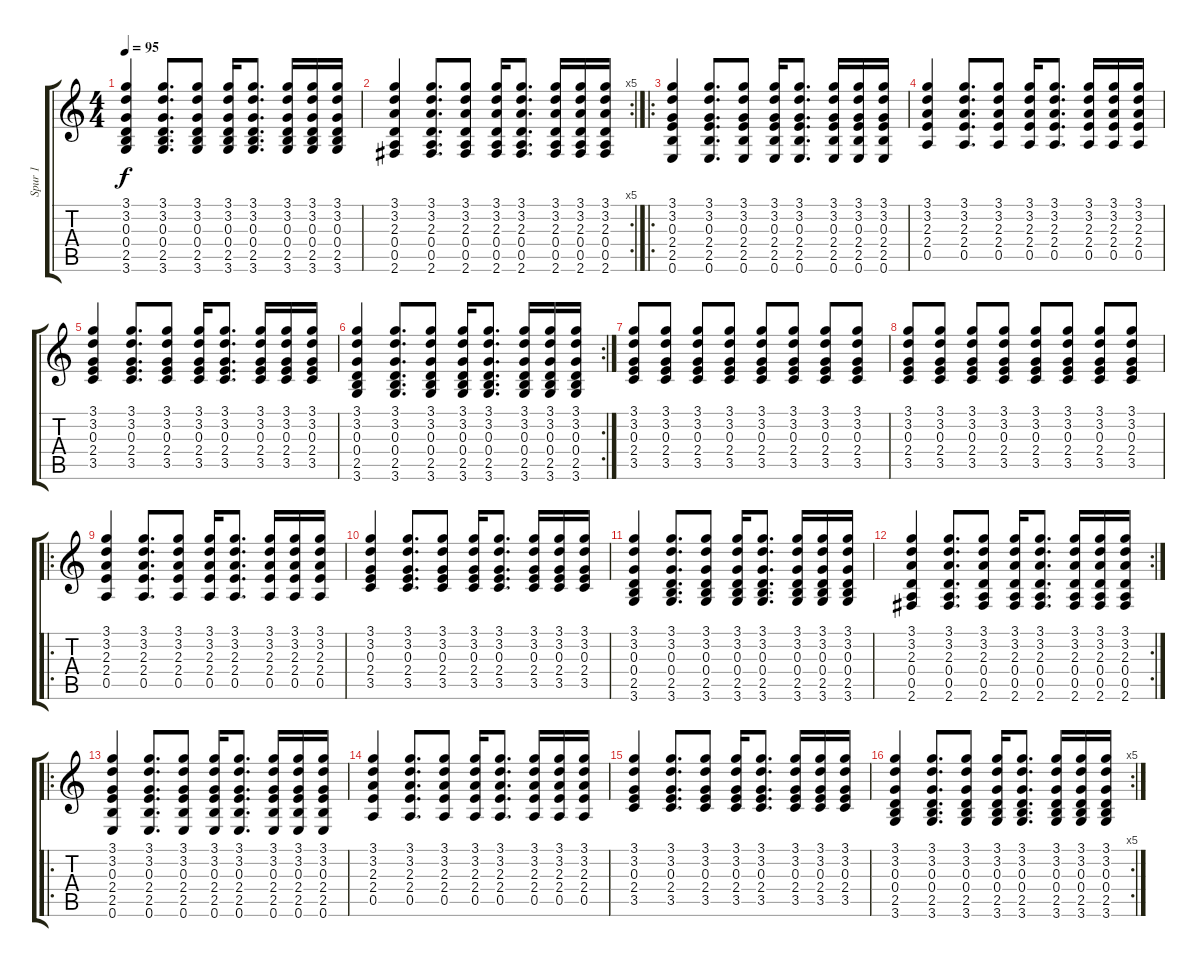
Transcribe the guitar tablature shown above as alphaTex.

\track ("Spur 1" "Spur 1") {instrument acousticguitarsteel}
\staff {score tabs}
\tuning (E4 B3 G3 D3 A2 E2) {hide}
\ts (4 4)
\tempo 95
\clef g2
\ks c
(3.1 3.2 0.3 0.4 2.5 3.6).4{dy f} (3.1 3.2 0.3 0.4 2.5 3.6).8{d} (3.1 3.2 0.3 0.4 2.5 3.6).8 (3.1 3.2 0.3 0.4 2.5 3.6).16 (3.1 3.2 0.3 0.4 2.5 3.6).8{d} (3.1 3.2 0.3 0.4 2.5 3.6).16 (3.1 3.2 0.3 0.4 2.5 3.6).16 (3.1 3.2 0.3 0.4 2.5 3.6).16 |
\rc 5
(3.1 3.2 2.3 0.4 0.5 2.6).4 (3.1 3.2 2.3 0.4 0.5 2.6).8{d} (3.1 3.2 2.3 0.4 0.5 2.6).8 (3.1 3.2 2.3 0.4 0.5 2.6).16 (3.1 3.2 2.3 0.4 0.5 2.6).8{d} (3.1 3.2 2.3 0.4 0.5 2.6).16 (3.1 3.2 2.3 0.4 0.5 2.6).16 (3.1 3.2 2.3 0.4 0.5 2.6).16 |
\ro
(3.1 3.2 0.3 2.4 2.5 0.6).4 (3.1 3.2 0.3 2.4 2.5 0.6).8{d} (3.1 3.2 0.3 2.4 2.5 0.6).8 (3.1 3.2 0.3 2.4 2.5 0.6).16 (3.1 3.2 0.3 2.4 2.5 0.6).8{d} (3.1 3.2 0.3 2.4 2.5 0.6).16 (3.1 3.2 0.3 2.4 2.5 0.6).16 (3.1 3.2 0.3 2.4 2.5 0.6).16 |
(3.1 3.2 2.3 2.4 0.5).4 (3.1 3.2 2.3 2.4 0.5).8{d} (3.1 3.2 2.3 2.4 0.5).8 (3.1 3.2 2.3 2.4 0.5).16 (3.1 3.2 2.3 2.4 0.5).8{d} (3.1 3.2 2.3 2.4 0.5).16 (3.1 3.2 2.3 2.4 0.5).16 (3.1 3.2 2.3 2.4 0.5).16 |
(3.1 3.2 0.3 2.4 3.5).4 (3.1 3.2 0.3 2.4 3.5).8{d} (3.1 3.2 0.3 2.4 3.5).8 (3.1 3.2 0.3 2.4 3.5).16 (3.1 3.2 0.3 2.4 3.5).8{d} (3.1 3.2 0.3 2.4 3.5).16 (3.1 3.2 0.3 2.4 3.5).16 (3.1 3.2 0.3 2.4 3.5).16 |
\rc 2
(3.1 3.2 0.3 0.4 2.5 3.6).4 (3.1 3.2 0.3 0.4 2.5 3.6).8{d} (3.1 3.2 0.3 0.4 2.5 3.6).8 (3.1 3.2 0.3 0.4 2.5 3.6).16 (3.1 3.2 0.3 0.4 2.5 3.6).8{d} (3.1 3.2 0.3 0.4 2.5 3.6).16 (3.1 3.2 0.3 0.4 2.5 3.6).16 (3.1 3.2 0.3 0.4 2.5 3.6).16 |
(3.1 3.2 0.3 2.4 3.5).8 (3.1 3.2 0.3 2.4 3.5).8 (3.1 3.2 0.3 2.4 3.5).8 (3.1 3.2 0.3 2.4 3.5).8 (3.1 3.2 0.3 2.4 3.5).8 (3.1 3.2 0.3 2.4 3.5).8 (3.1 3.2 0.3 2.4 3.5).8 (3.1 3.2 0.3 2.4 3.5).8 |
(3.1 3.2 0.3 2.4 3.5).8 (3.1 3.2 0.3 2.4 3.5).8 (3.1 3.2 0.3 2.4 3.5).8 (3.1 3.2 0.3 2.4 3.5).8 (3.1 3.2 0.3 2.4 3.5).8 (3.1 3.2 0.3 2.4 3.5).8 (3.1 3.2 0.3 2.4 3.5).8 (3.1 3.2 0.3 2.4 3.5).8 |
\ro
(3.1 3.2 2.3 2.4 0.5).4 (3.1 3.2 2.3 2.4 0.5).8{d} (3.1 3.2 2.3 2.4 0.5).8 (3.1 3.2 2.3 2.4 0.5).16 (3.1 3.2 2.3 2.4 0.5).8{d} (3.1 3.2 2.3 2.4 0.5).16 (3.1 3.2 2.3 2.4 0.5).16 (3.1 3.2 2.3 2.4 0.5).16 |
(3.1 3.2 0.3 2.4 3.5).4 (3.1 3.2 0.3 2.4 3.5).8{d} (3.1 3.2 0.3 2.4 3.5).8 (3.1 3.2 0.3 2.4 3.5).16 (3.1 3.2 0.3 2.4 3.5).8{d} (3.1 3.2 0.3 2.4 3.5).16 (3.1 3.2 0.3 2.4 3.5).16 (3.1 3.2 0.3 2.4 3.5).16 |
(3.1 3.2 0.3 0.4 2.5 3.6).4 (3.1 3.2 0.3 0.4 2.5 3.6).8{d} (3.1 3.2 0.3 0.4 2.5 3.6).8 (3.1 3.2 0.3 0.4 2.5 3.6).16 (3.1 3.2 0.3 0.4 2.5 3.6).8{d} (3.1 3.2 0.3 0.4 2.5 3.6).16 (3.1 3.2 0.3 0.4 2.5 3.6).16 (3.1 3.2 0.3 0.4 2.5 3.6).16 |
\rc 2
(3.1 3.2 2.3 0.4 0.5 2.6).4 (3.1 3.2 2.3 0.4 0.5 2.6).8{d} (3.1 3.2 2.3 0.4 0.5 2.6).8 (3.1 3.2 2.3 0.4 0.5 2.6).16 (3.1 3.2 2.3 0.4 0.5 2.6).8{d} (3.1 3.2 2.3 0.4 0.5 2.6).16 (3.1 3.2 2.3 0.4 0.5 2.6).16 (3.1 3.2 2.3 0.4 0.5 2.6).16 |
\ro
(3.1 3.2 0.3 2.4 2.5 0.6).4 (3.1 3.2 0.3 2.4 2.5 0.6).8{d} (3.1 3.2 0.3 2.4 2.5 0.6).8 (3.1 3.2 0.3 2.4 2.5 0.6).16 (3.1 3.2 0.3 2.4 2.5 0.6).8{d} (3.1 3.2 0.3 2.4 2.5 0.6).16 (3.1 3.2 0.3 2.4 2.5 0.6).16 (3.1 3.2 0.3 2.4 2.5 0.6).16 |
(3.1 3.2 2.3 2.4 0.5).4 (3.1 3.2 2.3 2.4 0.5).8{d} (3.1 3.2 2.3 2.4 0.5).8 (3.1 3.2 2.3 2.4 0.5).16 (3.1 3.2 2.3 2.4 0.5).8{d} (3.1 3.2 2.3 2.4 0.5).16 (3.1 3.2 2.3 2.4 0.5).16 (3.1 3.2 2.3 2.4 0.5).16 |
(3.1 3.2 0.3 2.4 3.5).4 (3.1 3.2 0.3 2.4 3.5).8{d} (3.1 3.2 0.3 2.4 3.5).8 (3.1 3.2 0.3 2.4 3.5).16 (3.1 3.2 0.3 2.4 3.5).8{d} (3.1 3.2 0.3 2.4 3.5).16 (3.1 3.2 0.3 2.4 3.5).16 (3.1 3.2 0.3 2.4 3.5).16 |
\rc 5
(3.1 3.2 0.3 0.4 2.5 3.6).4 (3.1 3.2 0.3 0.4 2.5 3.6).8{d} (3.1 3.2 0.3 0.4 2.5 3.6).8 (3.1 3.2 0.3 0.4 2.5 3.6).16 (3.1 3.2 0.3 0.4 2.5 3.6).8{d} (3.1 3.2 0.3 0.4 2.5 3.6).16 (3.1 3.2 0.3 0.4 2.5 3.6).16 (3.1 3.2 0.3 0.4 2.5 3.6).16
